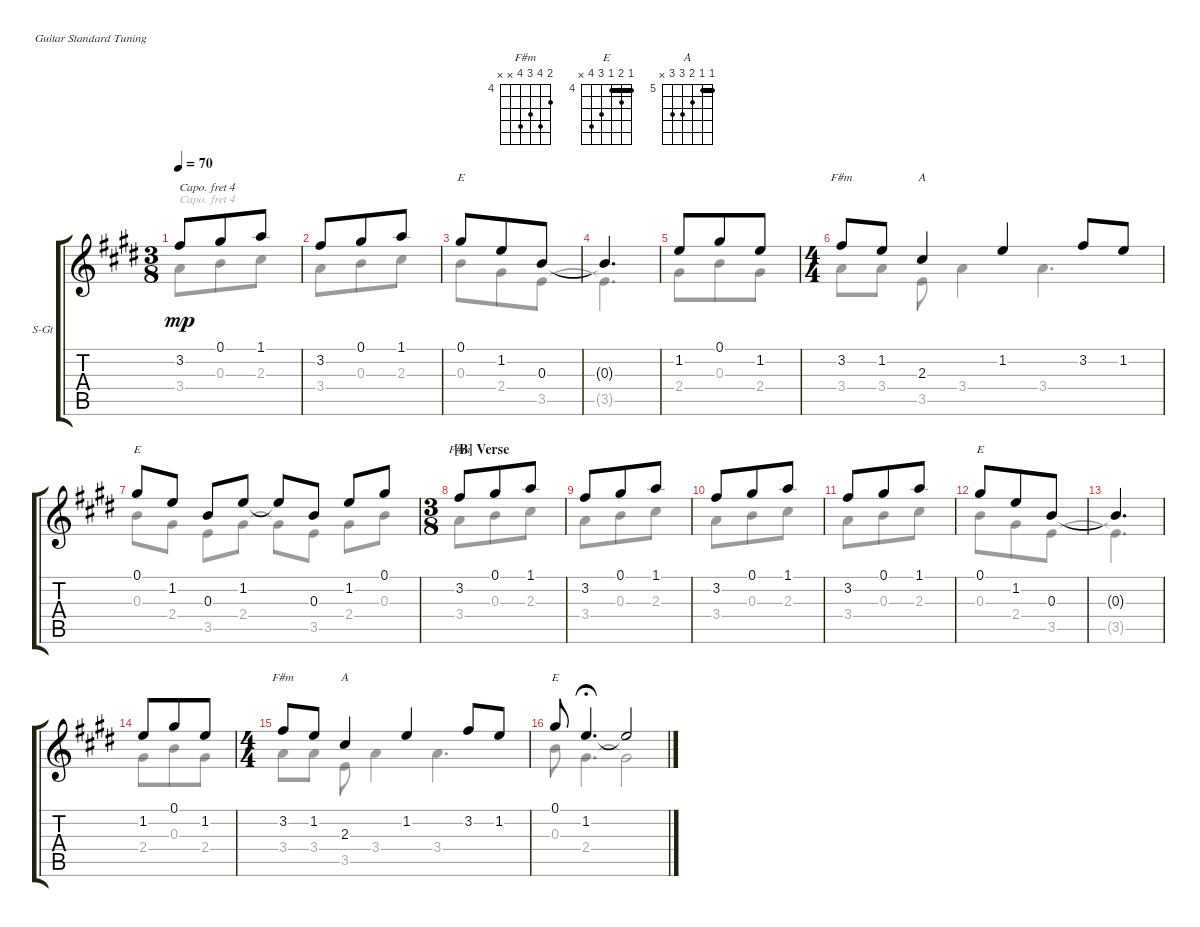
\defaultSystemsLayout 4
\bracketExtendMode groupsimilarinstruments
\firstSystemTrackNameOrientation horizontal
\otherSystemsTrackNameOrientation horizontal
\track ("Paul's Guitar Part II" "S-Gt") {instrument acousticguitarsteel}
\staff {score tabs}
\capo 4
\tuning (E4 B3 G3 D3 A2 E2)
\chord ("F#m" 5 7 6 7 x x) {firstfret 4}
\chord ("E" 4 5 4 6 7 x) {firstfret 4 barre 4}
\chord ("A" 5 5 6 7 7 x) {firstfret 5 barre 5}
\voice
\ts (3 8)
\tempo 70
\clef g2
\ks e
3.2.8{dy mp} 0.1.8 1.1.8 |
3.2.8 0.1.8 1.1.8 |
0.1.8{ch "E"} 1.2.8 0.3.8 |
0.3{t}.4{d} |
1.2.8 0.1.8 1.2.8 |
\ts (4 4)
3.2.8{ch "F#m"} 1.2.8 2.3.4{ch "A"} 1.2.4 3.2.8 1.2.8 |
0.1.8{ch "E"} 1.2.8 0.3.8 1.2.8 1.2{t}.8 0.3.8 1.2.8 0.1.8 |
\ts (3 8)
\section ("B" "Verse")
3.2.8{ch "F#m"} 0.1.8 1.1.8 |
3.2.8 0.1.8 1.1.8 |
3.2.8 0.1.8 1.1.8 |
3.2.8 0.1.8 1.1.8 |
0.1.8{ch "E"} 1.2.8 0.3.8 |
0.3{t}.4{d} |
1.2.8 0.1.8 1.2.8 |
\ts (4 4)
3.2.8{ch "F#m"} 1.2.8 2.3.4{ch "A"} 1.2.4 3.2.8 1.2.8 |
0.1.8{ch "E"} 1.2.4{d fermata (medium 0)} 1.2{t}.2
\voice
\clef g2
\ottava regular
\simile none
\ks e
3.4.8{dy mp} 0.3.8 2.3.8 |
3.4.8 0.3.8 2.3.8 |
0.3.8 2.4.8 3.5.8 |
3.5{t}.4{d} |
2.4.8 0.3.8 2.4.8 |
3.4.8 3.4.8 3.5.8 3.4.4 3.4.4{d} |
0.3.8 2.4.8 3.5.8 2.4.8 2.4{t}.8 3.5.8 2.4.8 0.3.8 |
3.4.8 0.3.8 2.3.8 |
3.4.8 0.3.8 2.3.8 |
3.4.8 0.3.8 2.3.8 |
3.4.8 0.3.8 2.3.8 |
0.3.8 2.4.8 3.5.8 |
3.5{t}.4{d} |
2.4.8 0.3.8 2.4.8 |
3.4.8 3.4.8 3.5.8 3.4.4 3.4.4{d} |
0.3.8 2.4.4{d fermata (medium 0)} 2.4{t}.2
